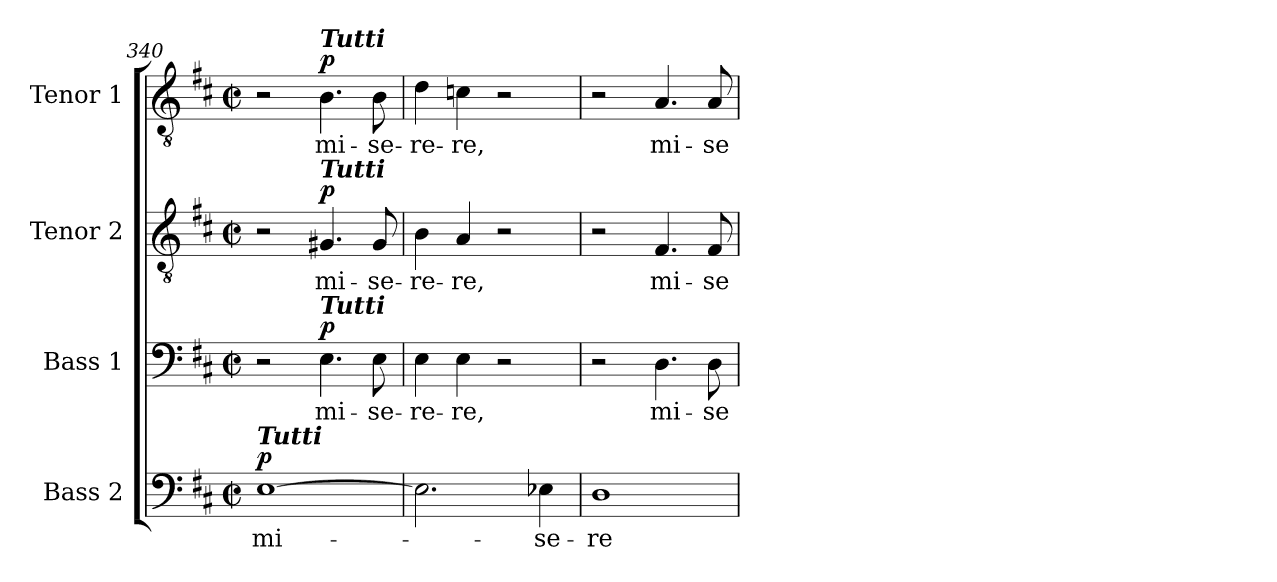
**kern	**text	**dynam	**kern	**text	**dynam	**kern	**text	**dynam	**kern	**text	**dynam
*part4	*part4	*part4	*part3	*part3	*part3	*part2	*part2	*part2	*part1	*part1	*part1
*staff4	*staff4	*staff4	*staff3	*staff3	*staff3	*staff2	*staff2	*staff2	*staff1	*staff1	*staff1
*I"Bass 2	*	*	*I"Bass 1	*	*	*I"Tenor 2	*	*	*I"Tenor 1	*	*
*I'B. 2	*	*	*I'B. 1	*	*	*I'T. 2	*	*	*I'T. 1	*	*
*clefF4	*	*	*clefF4	*	*	*clefGv2	*	*	*clefGv2	*	*
*k[f#c#]	*	*	*k[f#c#]	*	*	*k[f#c#]	*	*	*k[f#c#]	*	*
*D:	*	*	*D:	*	*	*D:	*	*	*D:	*	*
*M2/2	*	*	*M2/2	*	*	*M2/2	*	*	*M2/2	*	*
*met(c|)	*	*	*met(c|)	*	*	*met(c|)	*	*	*met(c|)	*	*
=340	=340	=340	=340	=340	=340	=340	=340	=340	=340	=340	=340
!LO:TX:a:Bi:t=Tutti	!	!	!	!	!	!	!	!	!	!	!
!	!LO:LY:b	!LO:DY:a	!	!	!	!	!	!	!	!	!
[1E	mi-	p	2r	.	.	2r	.	.	2r	.	.
!	!	!	!	!	!	!	!	!	!LO:TX:a:Bi:t=Tutti	!	!
!	!	!	!	!	!	!LO:TX:a:Bi:t=Tutti	!	!	!	!	!
!	!	!	!LO:TX:a:Bi:t=Tutti	!	!	!	!	!	!	!	!
!	!	!	!	!LO:LY:b	!LO:DY:a	!	!LO:LY:b	!LO:DY:a	!	!LO:LY:b	!LO:DY:a
.	.	.	4.E\	mi-	p	4.G#X/	mi-	p	4.B\	mi-	p
!	!	!	!	!LO:LY:b	!	!	!LO:LY:b	!	!	!LO:LY:b	!
.	.	.	8E\	-se-	.	8G#/	-se-	.	8B\	-se-	.
=341	=341	=341	=341	=341	=341	=341	=341	=341	=341	=341	=341
!	!	!	!	!LO:LY:b	!	!	!LO:LY:b	!	!	!LO:LY:b	!
2.E\]	.	.	4E\	-re-	.	4B\	-re-	.	4d\	-re-	.
!	!	!	!	!LO:LY:b	!	!	!LO:LY:b	!	!	!LO:LY:b	!
.	.	.	4E\	-re,	.	4A/	-re,	.	4cn\	-re,	.
.	.	.	2r	.	.	2r	.	.	2r	.	.
!	!LO:LY:b	!	!	!	!	!	!	!	!	!	!
4E-X\	-se-	.	.	.	.	.	.	.	.	.	.
=342	=342	=342	=342	=342	=342	=342	=342	=342	=342	=342	=342
!	!LO:LY:b	!	!	!	!	!	!	!	!	!	!
1D	-re-	.	2r	.	.	2r	.	.	2r	.	.
!	!	!	!	!LO:LY:b	!	!	!LO:LY:b	!	!	!LO:LY:b	!
.	.	.	4.D\	mi-	.	4.F#/	mi-	.	4.A/	mi-	.
!	!	!	!	!LO:LY:b	!	!	!LO:LY:b	!	!	!LO:LY:b	!
.	.	.	8D\	-se-	.	8F#/	-se-	.	8A/	-se-	.
=	=	=	=	=	=	=	=	=	=	=	=
*-	*-	*-	*-	*-	*-	*-	*-	*-	*-	*-	*-
